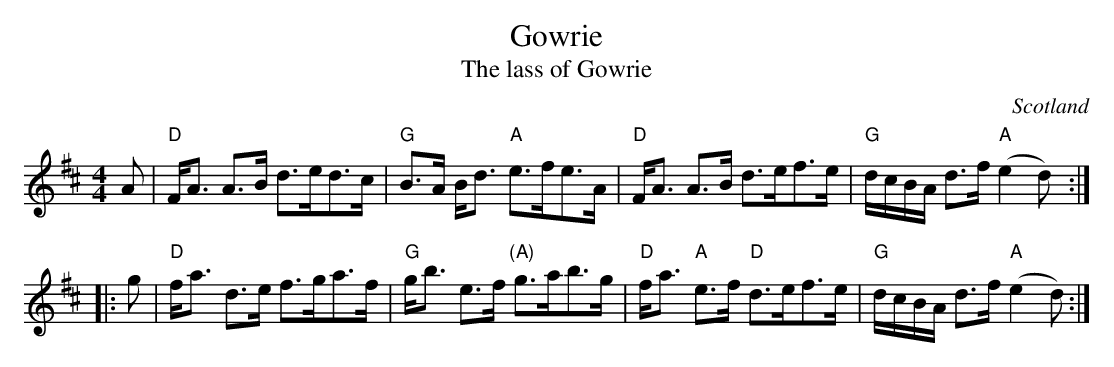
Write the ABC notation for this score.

X:1
T:Gowrie
T:The lass of Gowrie
O:Scotland
M:4/4
L:1/8
K:D
A|\
"D"F<A A>B d>ed>c|"G"B>A B<d "A"e>fe>A|\
"D"F<A A>B d>ef>e|"G"d/c/B/A/ d>f "A"(e2d):|
|:g|\
"D"f<a d>e f>ga>f|"G"g<b e>f "(A)"g>ab>g|\
"D"f<a "A"e>f "D"d>ef>e|"G"d/c/B/A/ d>f "A"(e2d):|
